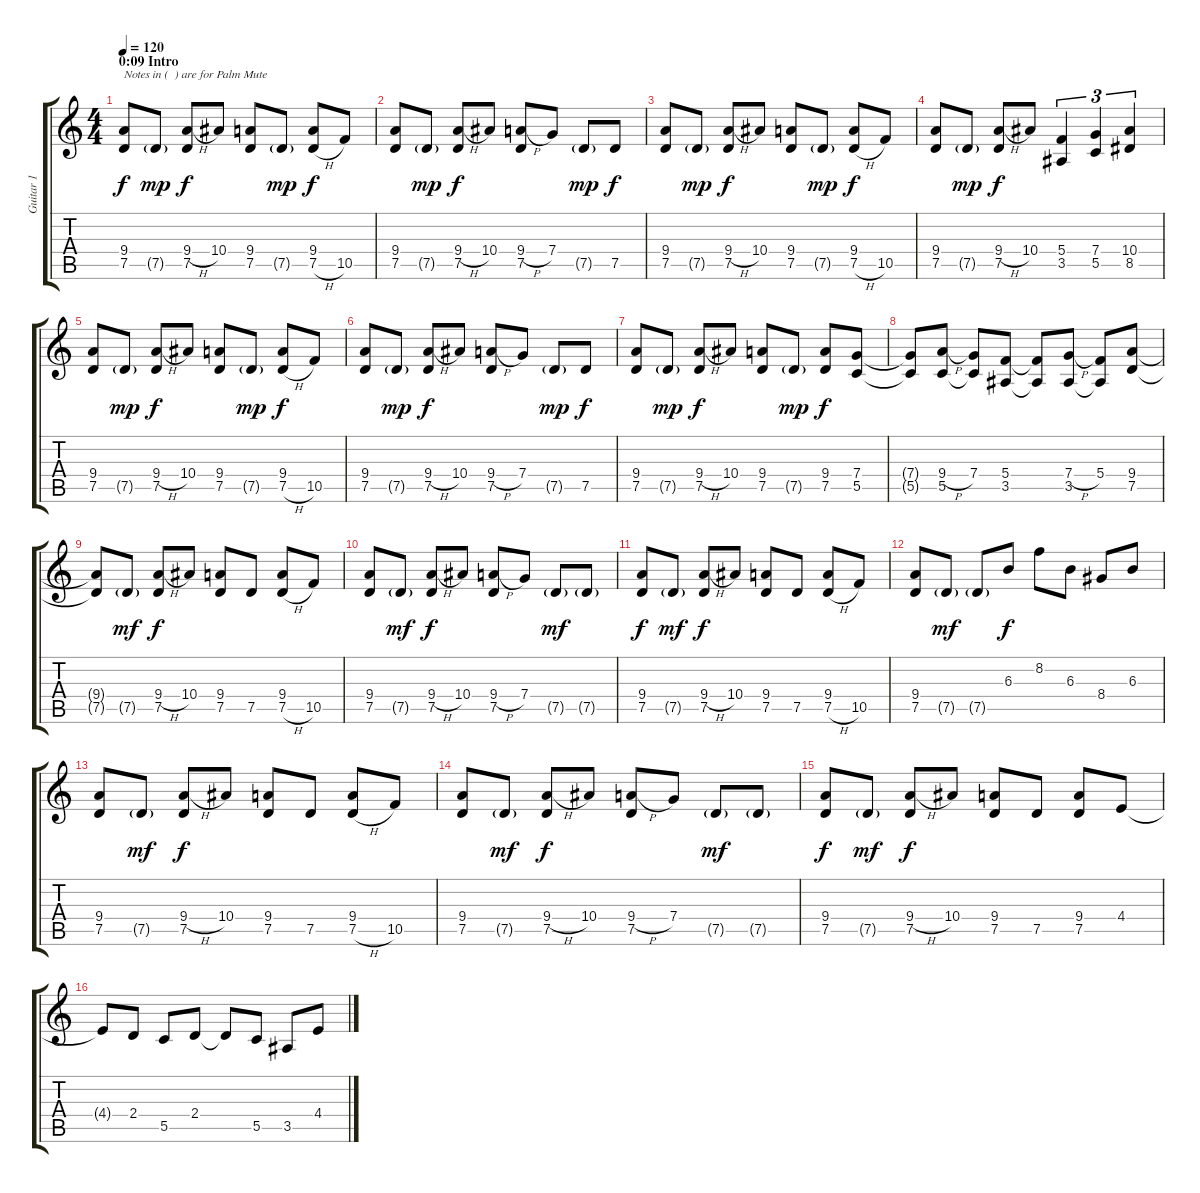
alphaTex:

\track ("Guitar 1" "Guitar 1") {instrument distortionguitar}
\staff {score tabs}
\tuning (D4 A3 F3 C3 G2 D2) {hide}
\ts (4 4)
\section ("" "0:09 Intro")
\tempo 120
\tempo 192
\tempo 120
\clef g2
\ks c
(9.4 7.5).8{txt "Notes in (  ) are for Palm Mute" dy f instrument distortionguitar} 7.5{g}.8{dy mp} (9.4{h} 7.5).8{dy f} 10.4.8 (9.4 7.5).8 7.5{g}.8{dy mp} (9.4 7.5{h}).8{dy f} 10.5.8 |
(9.4 7.5).8 7.5{g}.8{dy mp} (9.4{h} 7.5).8{dy f} 10.4.8 (9.4{h} 7.5).8 7.4.8 7.5{g}.8{dy mp} 7.5.8{dy f} |
(9.4 7.5).8 7.5{g}.8{dy mp} (9.4{h} 7.5).8{dy f} 10.4.8 (9.4 7.5).8 7.5{g}.8{dy mp} (9.4 7.5{h}).8{dy f} 10.5.8 |
(9.4 7.5).8 7.5{g}.8{dy mp} (9.4{h} 7.5).8{dy f} 10.4.8 (5.4 3.5).4{tu (3 2)} (7.4 5.5).4{tu (3 2)} (10.4 8.5).4{tu (3 2)} |
(9.4 7.5).8 7.5{g}.8{dy mp} (9.4{h} 7.5).8{dy f} 10.4.8 (9.4 7.5).8 7.5{g}.8{dy mp} (9.4 7.5{h}).8{dy f} 10.5.8 |
(9.4 7.5).8 7.5{g}.8{dy mp} (9.4{h} 7.5).8{dy f} 10.4.8 (9.4{h} 7.5).8 7.4.8 7.5{g}.8{dy mp} 7.5.8{dy f} |
(9.4 7.5).8 7.5{g}.8{dy mp} (9.4{h} 7.5).8{dy f} 10.4.8 (9.4 7.5).8 7.5{g}.8{dy mp} (9.4 7.5).8{dy f} (7.4 5.5).8 |
(7.4{t} 5.5{t}).8 (9.4{h} 5.5).8 (7.4 5.5{t}).8 (5.4 3.5).8 (5.4{t} 3.5{t}).8 (7.4{h} 3.5).8 (5.4 3.5{t}).8 (9.4 7.5).8 |
(9.4{t} 7.5{t}).8 7.5{g}.8{dy mf} (9.4{h} 7.5).8{dy f} 10.4.8 (9.4 7.5).8 7.5.8 (9.4 7.5{h}).8 10.5.8 |
(9.4 7.5).8 7.5{g}.8{dy mf} (9.4{h} 7.5).8{dy f} 10.4.8 (9.4{h} 7.5).8 7.4.8 7.5{g}.8{dy mf} 7.5{g}.8 |
(9.4 7.5).8{dy f} 7.5{g}.8{dy mf} (9.4{h} 7.5).8{dy f} 10.4.8 (9.4 7.5).8 7.5.8 (9.4 7.5{h}).8 10.5.8 |
(9.4 7.5).8 7.5{g}.8{dy mf} 7.5{g}.8 6.3.8{dy f} 8.2.8 6.3.8 8.4.8 6.3.8 |
(9.4 7.5).8 7.5{g}.8{dy mf} (9.4{h} 7.5).8{dy f} 10.4.8 (9.4 7.5).8 7.5.8 (9.4 7.5{h}).8 10.5.8 |
(9.4 7.5).8 7.5{g}.8{dy mf} (9.4{h} 7.5).8{dy f} 10.4.8 (9.4{h} 7.5).8 7.4.8 7.5{g}.8{dy mf} 7.5{g}.8 |
(9.4 7.5).8{dy f} 7.5{g}.8{dy mf} (9.4{h} 7.5).8{dy f} 10.4.8 (9.4 7.5).8 7.5.8 (9.4 7.5).8 4.4.8 |
4.4{t}.8 2.4.8 5.5.8 2.4.8 2.4{t}.8 5.5.8 3.5.8 4.4.8
